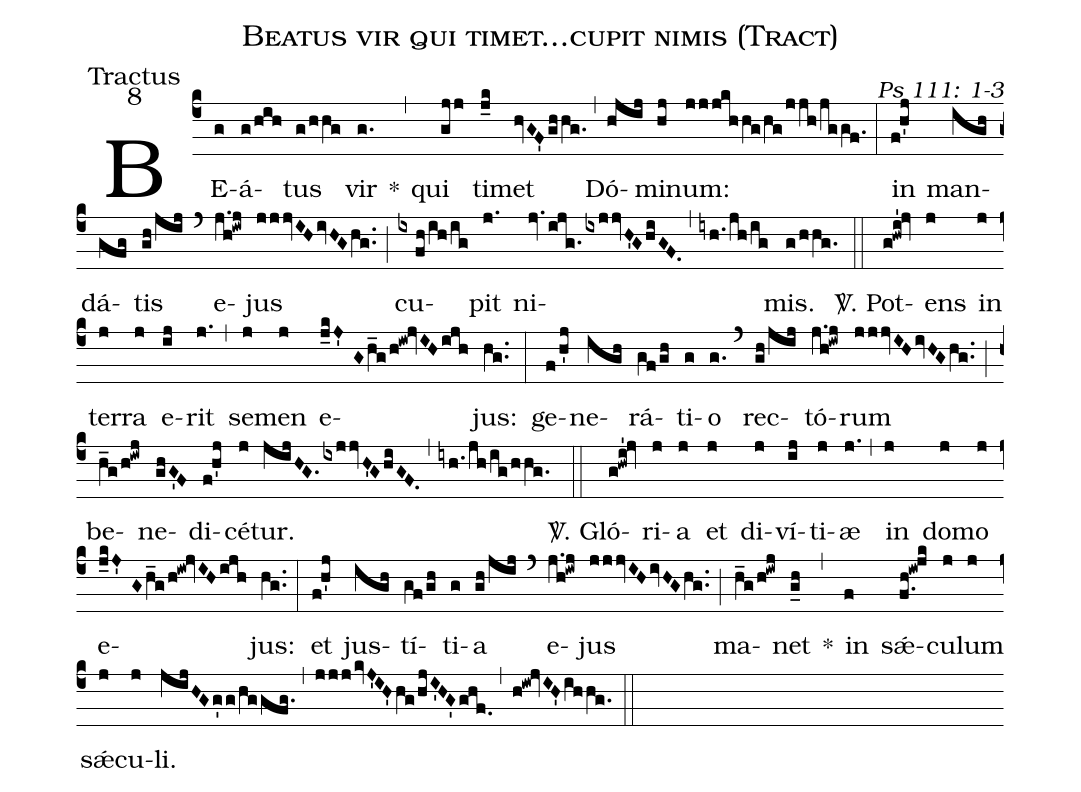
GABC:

name: Beatus vir qui timet...cupit nimis (Tract);
office-part: Tractus;
mode: 8;
commentary: Ps 111: 1-3;
%%
(c4) BE(g)á(g/hih)tus(g/hhg) vir(g.) *(,) qui(gjj) ti(j_k)met(hvGF'ghhg.) (,) Dó(hjij)mi(hj)num:(jjjkhhg/hg/jjh/jggf.) (:)
in(f!h'j) man(igh)dá(gfg)tis(gh/jij) (`) e(j.h!iwj)jus(jjjvIH/ivHG/hg..) (;) cu(ix/fh/ih/ig)pit(j.) ni(jv.ijg./ixjjvH'GhiGF.)(,)(iyh./jh/ig)mis.(g/hhg.) (::)
<sp>V/</sp>. Pot(g!hwi'!jv)ens(j) in(j) ter(j)ra(j) e(ij)rit(j.) (,) se(j)men(j) e(j_kJ'G/h_g/h!iw!jvIH/ijh)jus:(hg..) (:)
ge(f/h'j)ne(igh)rá(gf/gh)ti(g)o(g.) (`) rec(gh/jij)tó(j.h!iwj)rum(jjjvIH/ivHG/hg..) (;)
be(h_g/h!iwj)ne(ghG'F)di(f!h'j)cé(j)tur.(jijHG./ixjjvH'G/hiGF.) (,) (iyh./jh/ig/hhg.) (::)
<sp>V/</sp>. Gló(g!hwi'!jv)ri(j)a(j) et(j) di(j)ví(ij)ti(j)æ(j.) (,) in(j) do(j)mo(j) e(j_kJ'G/h_g/h!iw!jvIH/ijh)jus:(hg..) (:)
et(f!h'j) jus(igh)tí(gf/gh)ti(g)a(gh/jij) (`) e(j.h!iwj)jus(jjjvIH/ivHG/hg..) (;)
ma(h_g/h!iwj)net(g_h) *(,) in(f) sǽ(f.h!iw!jk)cu(j)lum(j) sǽ(j)cu(j)li.(jijHGg'g/hg/gfg.) (,) (jjj/kvJ'IH'hg/hjI'HG'ghf.) (,) (h!iw!jvIH'/ihhg.) (::)
